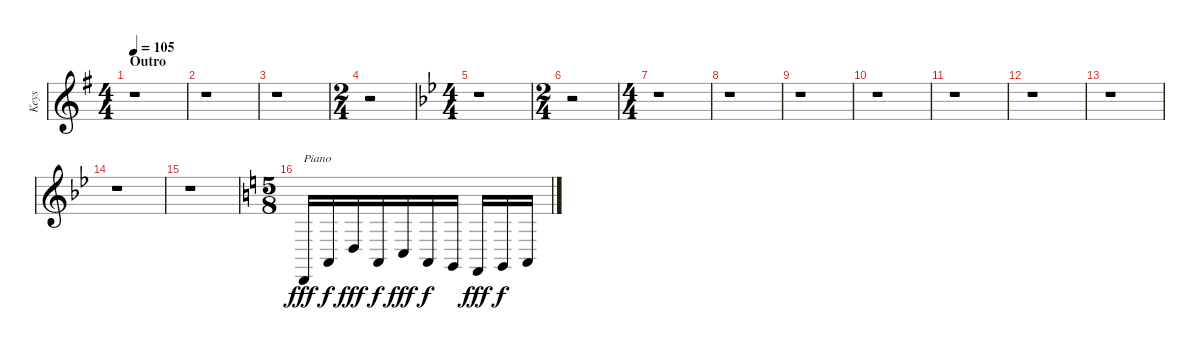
\track ("Keys" "Keys") {instrument acousticgrandpiano}
\staff {score}
\tuning (D4 A3 F3 C3 G2 D2) {hide}
\ts (4 4)
\section ("" "Outro")
\tempo 105
\clef g2
\ks eminor
r.1{dy f} |
r.1 |
r.1 |
\ts (2 4)
r.2 |
\ts (4 4)
\ks gminor
r.1 |
\ts (2 4)
r.2 |
\ts (4 4)
r.1 |
r.1 |
r.1 |
r.1 |
r.1 |
r.1 |
r.1 |
r.1 |
r.1 |
\ts (5 8)
\ks aminor
0.6.16{txt "Piano" dy fff} 2.5.16{dy f beam merge} 2.4.16{dy fff} 2.5.16{dy f} 5.5.16{dy fff} 2.5.16{dy f beam merge} 5.6.16{beam split} 3.6.16{dy fff beam merge} 5.6.16{dy f} 7.6.16
